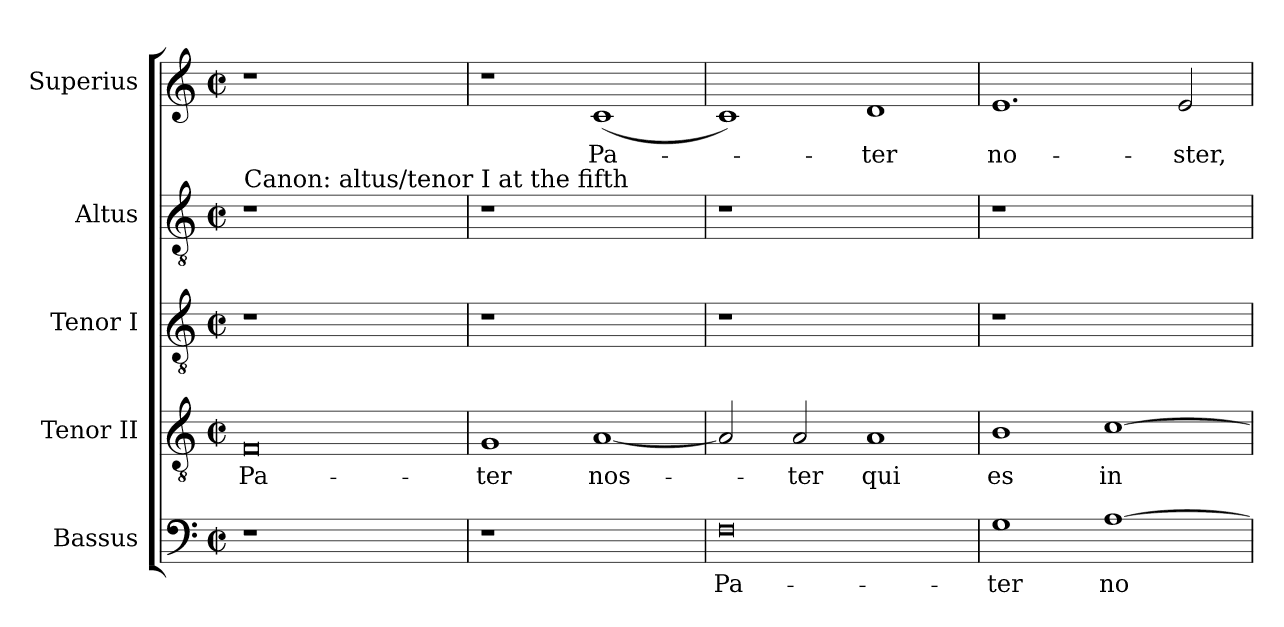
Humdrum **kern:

**kern	**text	**kern	**text	**kern	**kern	**kern	**text
*part5	*part5	*part4	*part4	*part3	*part2	*part1	*part1
*staff5	*staff5	*staff4	*staff4	*staff3	*staff2	*staff1	*staff1
*I"Bassus	*	*I"Tenor II	*	*I"Tenor I	*I"Altus	*I"Superius	*
*I'B.	*	*I'T.	*	*	*	*I'S.	*
!!LO:PB:g=z
*clefF4	*	*clefGv2	*	*clefGv2	*clefGv2	*clefG2	*
*	*	*ITrd7c12	*	*ITrd7c12	*ITrd7c12	*	*
*k[]	*	*k[]	*	*k[]	*k[]	*k[]	*
*C:	*	*C:	*	*C:	*C:	*C:	*
*M2/2	*	*M2/2	*	*M2/2	*M2/2	*M2/2	*
*met(c|)	*	*met(c|)	*	*met(c|)	*met(c|)	*met(c|)	*
=1	=1	=1	=1	=1	=1	=1	=1
!LO:N:vis=1	!	!	!	!	!	!	!
!	!	!	!	!	!LO:TX:a:t=Canon&colon; altus/tenor I at the fifth	!	!
!	!	!	!LO:LY:b:color=#000000	!LO:N:vis=1	!LO:N:vis=1	!LO:N:vis=1	!
1r	.	0FFi	Pa-	1r	1r	1r	.
1ryy	.	.	.	1ryy	1ryy	1ryy	.
=2	=2	=2	=2	=2	=2	=2	=2
!LO:N:vis=1	!	!	!	!	!	!	!
!	!	!	!LO:LY:b:color=#000000	!LO:N:vis=1	!LO:N:vis=1	!	!
1r	.	1GGi	-ter	1r	1r	1r	.
!	!	!	!LO:LY:b:color=#000000	!	!	!	!
!	!	!	!	!	!	!	!LO:LY:b:color=#000000
1ryy	.	[<1AAi	nos-	1ryy	1ryy	(1ci	Pa-
=3	=3	=3	=3	=3	=3	=3	=3
!	!LO:LY:b:color=#000000	!	!	!LO:N:vis=1	!LO:N:vis=1	!	!
0Fi	Pa-	2AAi/]	.	1r	1r	1ci)	.
!	!	!	!LO:LY:b:color=#000000	!	!	!	!
.	.	2AAi/	-ter	.	.	.	.
!	!	!	!LO:LY:b:color=#000000	!	!	!	!
!	!	!	!	!	!	!	!LO:LY:b:color=#000000
.	.	1AAi	qui	1ryy	1ryy	1di	-ter
=4	=4	=4	=4	=4	=4	=4	=4
!	!LO:LY:b:color=#000000	!	!	!	!	!	!
!	!	!	!LO:LY:b:color=#000000	!LO:N:vis=1	!LO:N:vis=1	!	!
!	!	!	!	!	!	!	!LO:LY:b:color=#000000
1Gi	-ter	1BBi	es	1r	1r	1.ei	no-
!	!LO:LY:b:color=#000000	!	!	!	!	!	!
!	!	!	!LO:LY:b:color=#000000	!	!	!	!
[>1Ai	no-	[>1Ci	in	1ryy	1ryy	.	.
!	!	!	!	!	!	!	!LO:LY:b:color=#000000
.	.	.	.	.	.	2ei/	-ster,
=	=	=	=	=	=	=	=
*-	*-	*-	*-	*-	*-	*-	*-
